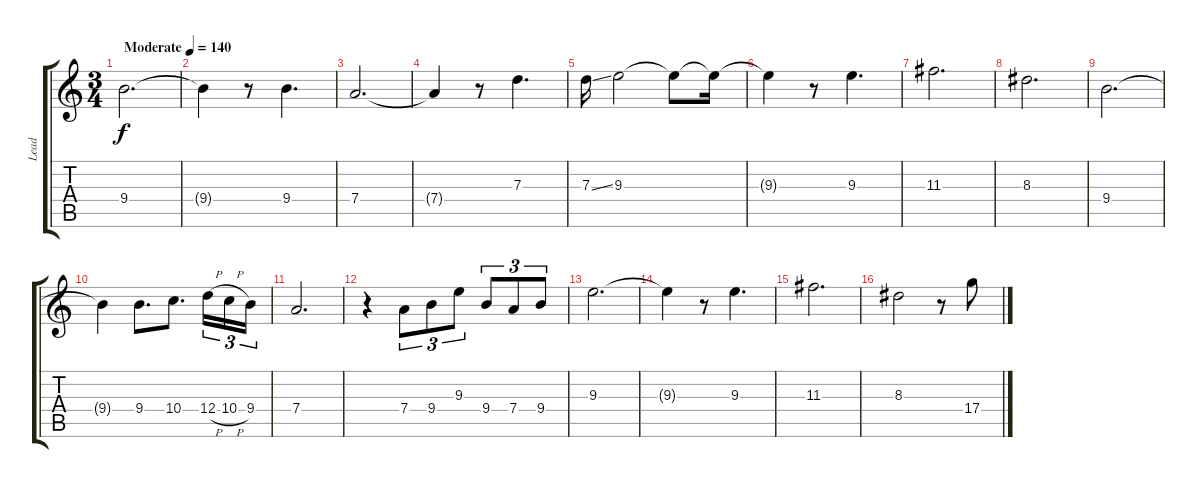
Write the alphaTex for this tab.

\track ("Lead" "Lead") {instrument distortionguitar}
\staff {score tabs}
\tuning (E4 B3 G3 D3 A2 E2) {hide}
\ts (3 4)
\tempo (140 "Moderate")
\clef g2
\ks c
9.4.2{d dy f instrument distortionguitar} |
9.4{t}.4 r.8 9.4.4{d} |
7.4.2{d} |
7.4{t}.4 r.8 7.3.4{d} |
7.3{ss}.16 9.3.2 9.3{t}.8 9.3{t}.16 |
9.3{t}.4 r.8 9.3.4{d} |
11.3.2{d} |
8.3.2{d} |
9.4.2{d} |
9.4{t}.4 9.4.8{d} 10.4.8{d} 12.4{h}.16{tu (3 2)} 10.4{h}.16{tu (3 2)} 9.4.16{tu (3 2)} |
7.4.2{d} |
r.4 7.4.8{tu (3 2)} 9.4.8{tu (3 2)} 9.3.8{tu (3 2)} 9.4.8{tu (3 2)} 7.4.8{tu (3 2)} 9.4.8{tu (3 2)} |
9.3.2{d} |
9.3{t}.4 r.8 9.3.4{d} |
11.3.2{d} |
8.3.2 r.8 17.4.8
